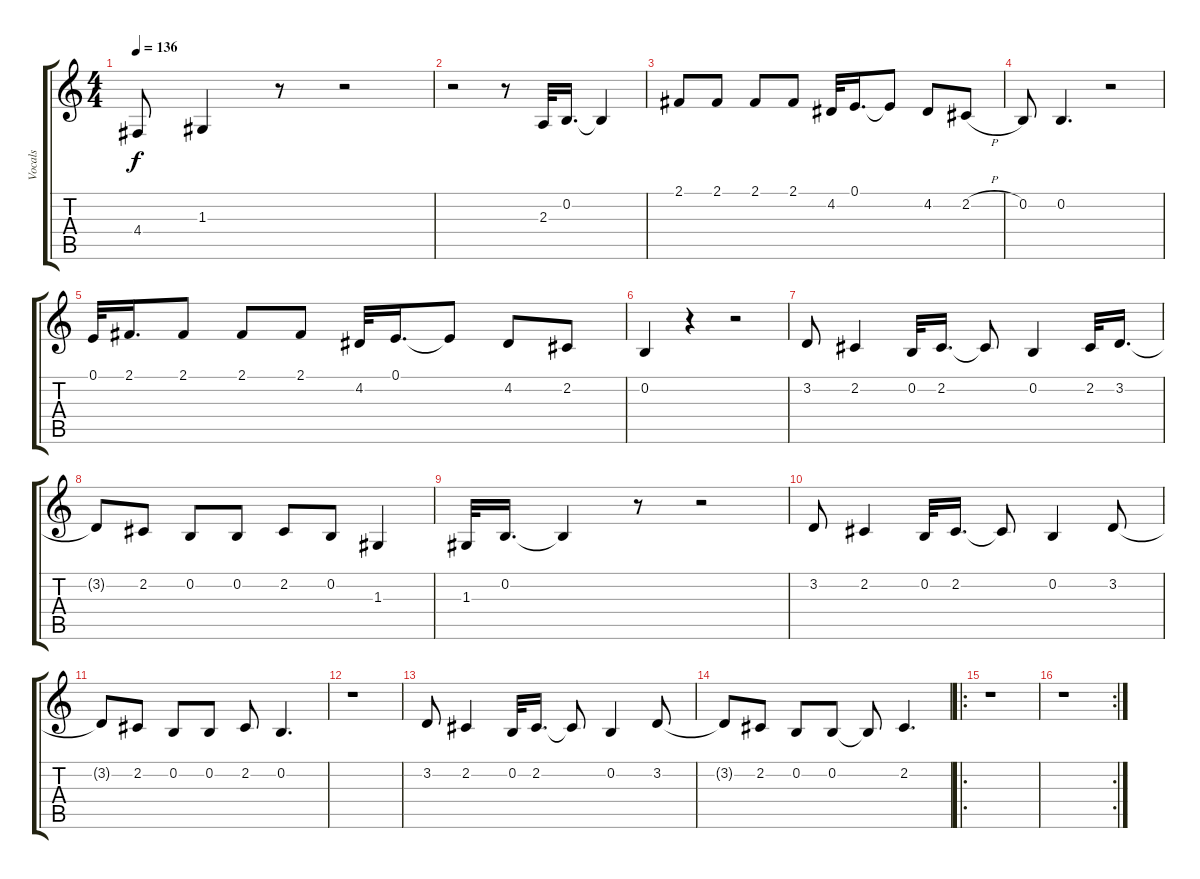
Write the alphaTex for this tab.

\track ("Vocals" "Vocals") {instrument tenorsax}
\staff {score tabs}
\tuning (E4 B3 G3 D3 A2 E2) {hide}
\ts (4 4)
\tempo 136
\clef g2
\ks c
4.4.8{dy f} 1.3.4 r.8 r.2 |
r.2 r.8 2.3.32 0.2.16{d} 0.2{t}.4 |
2.1.8 2.1.8 2.1.8 2.1.8 4.2.32 0.1.16{d} 0.1{t}.8 4.2.8 2.2{h}.8 |
0.2.8 0.2.4{d} r.2 |
0.1.32 2.1.16{d} 2.1.8 2.1.8 2.1.8 4.2.32 0.1.16{d} 0.1{t}.8 4.2.8 2.2.8 |
0.2.4 r.4 r.2 |
3.2.8 2.2.4 0.2.32 2.2.16{d} 2.2{t}.8 0.2.4 2.2.32 3.2.16{d} |
3.2{t}.8 2.2.8 0.2.8 0.2.8 2.2.8 0.2.8 1.3.4 |
1.3.32 0.2.16{d} 0.2{t}.4 r.8 r.2 |
3.2.8 2.2.4 0.2.32 2.2.16{d} 2.2{t}.8 0.2.4 3.2.8 |
3.2{t}.8 2.2.8 0.2.8 0.2.8 2.2.8 0.2.4{d} |
r.1 |
3.2.8 2.2.4 0.2.32 2.2.16{d} 2.2{t}.8 0.2.4 3.2.8 |
3.2{t}.8 2.2.8 0.2.8 0.2.8 0.2{t}.8 2.2.4{d} |
\ro
r.1 |
\rc 2
r.1
